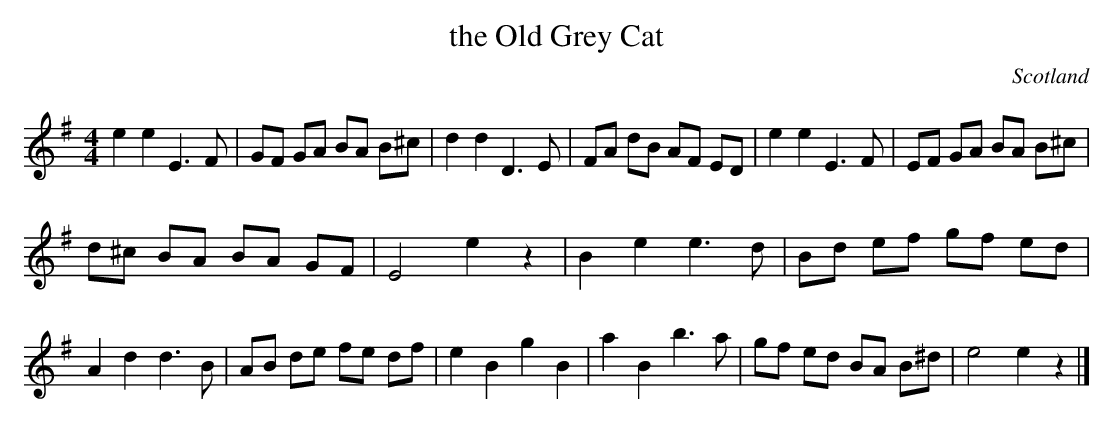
X:1
T:the Old Grey Cat
M:4/4
O:Scotland
K:E min
e2e2 E3F | GF GA BA B^c | \
d2d2 D3E | FA dB AF ED  |\
e2e2 E3F | EF GA BA B^c |
d^c BA BA GF | E4 e2z2  | \
B2e2 e3d | Bd ef gf ed  |
A2d2 d3B | AB de fe df |\
e2B2 g2B2 |a2B2 b3a|\
gf ed BA B^d | e4 e2z2|]
